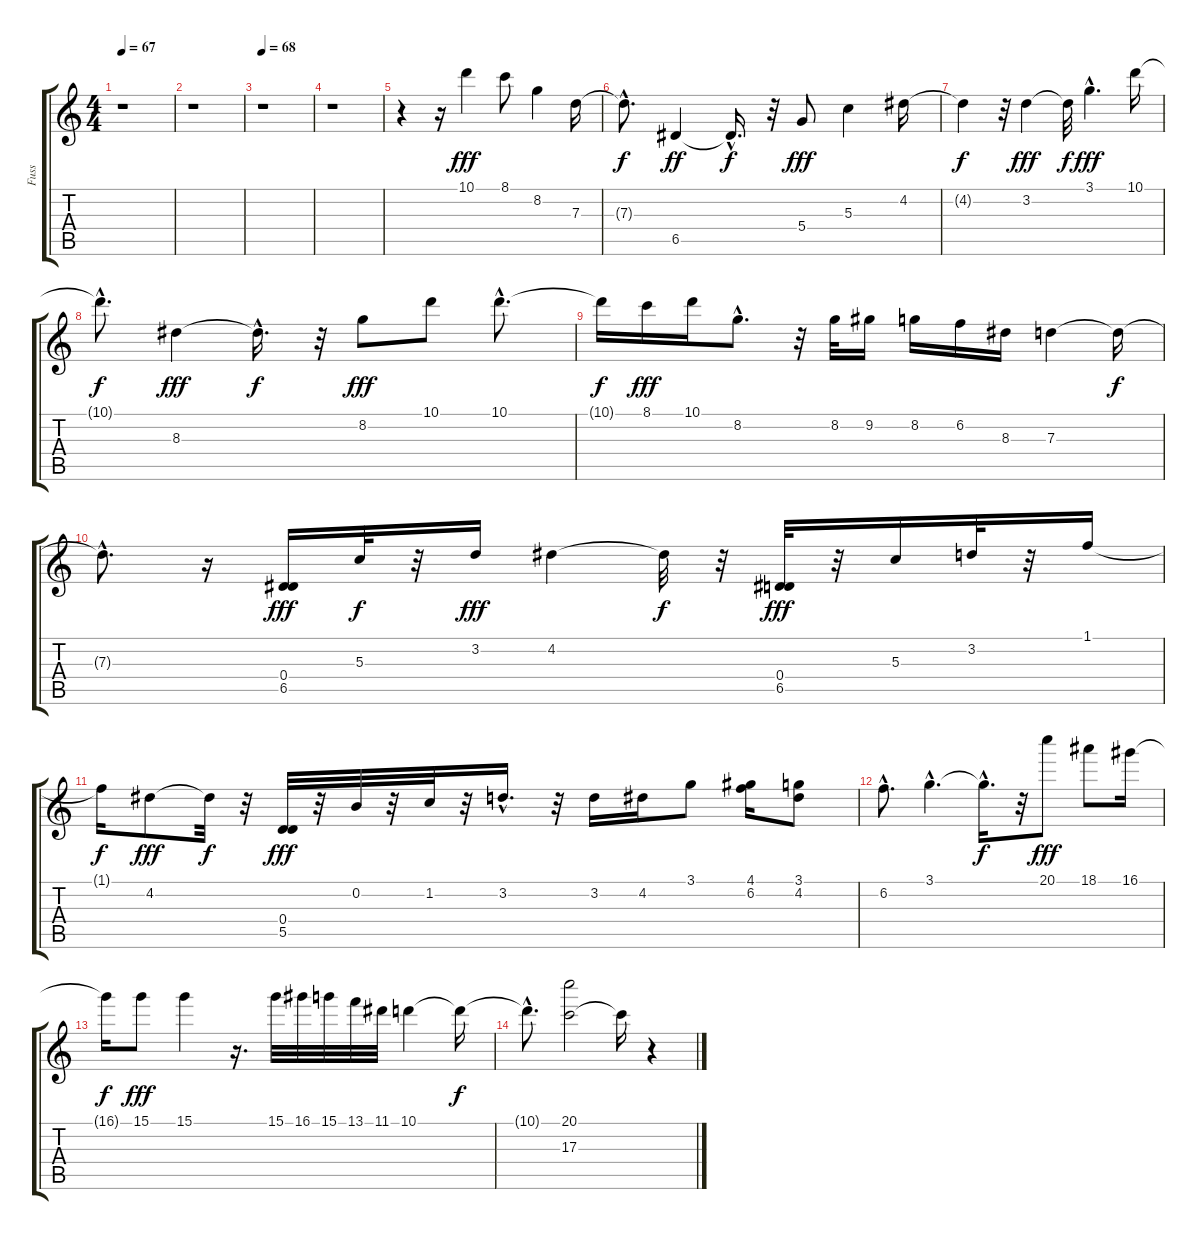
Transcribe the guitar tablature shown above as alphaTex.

\track ("Fuss" "Fuss") {instrument guitarharmonics}
\staff {score tabs}
\tuning (E4 B3 G3 D3 A2 E2) {hide}
\ts (4 4)
\tempo 67
\clef g2
\ks c
r.1{dy f} |
r.1 |
\tempo 68
r.1 |
r.1 |
r.4 r.16 10.1.4{dy fff} 8.1.8 8.2.4 7.3.16 |
7.3{hac t}.8{d dy f} 6.5.4{dy ff} 6.5{hac t}.16{d dy f} r.32 5.4.8{dy fff} 5.3.4 4.2.16 |
4.2{t}.4{dy f} r.32 3.2.4{dy fff} 3.2{t}.32{dy f} 3.1{hac}.4{d dy fff} 10.1.16 |
10.1{hac t}.8{d dy f} 8.3.4{dy fff} 8.3{hac t}.16{d dy f} r.32 8.2.8{dy fff} 10.1.8 10.1{hac}.8{d} |
10.1{t}.16{dy f} 8.1.16{dy fff} 10.1.16 8.2{hac}.8{d} r.32 8.2.32 9.2.16 8.2.16 6.2.16 8.3.16 7.3.4 7.3{t}.16{dy f} |
7.3{hac t}.8{d} r.16 (0.4 6.5).16{dy fff} 5.3.32{dy f} r.32 3.2.16{dy fff} 4.2.4 4.2{t}.32{dy f} r.32 (0.4 6.5).32{dy fff} r.32 5.3.16 3.2.32 r.32 1.1.16 |
1.1{t}.16{dy f} 4.2.8{dy fff} 4.2{t}.32{dy f} r.32 (0.4 5.5).32{dy fff} r.32 0.2.32 r.32 1.2.32 r.32 3.2{hac}.16{d} r.32 3.2.16 4.2.16 3.1.8 (4.1 6.2).16 (3.1 4.2).8 |
6.2{hac}.8{d} 3.1{hac}.4{d} 3.1{hac t}.16{d dy f} r.32 20.1.8{dy fff} 18.1.8 16.1.16 |
16.1{t}.16{dy f} 15.1.8{dy fff} 15.1.4 r.16{d} 15.1.32 16.1.32 15.1.32 13.1.32 11.1.32 10.1.4 10.1{t}.16{dy f} |
10.1{hac t}.8{d} (20.1 17.3).2 17.3{t}.16 r.4
